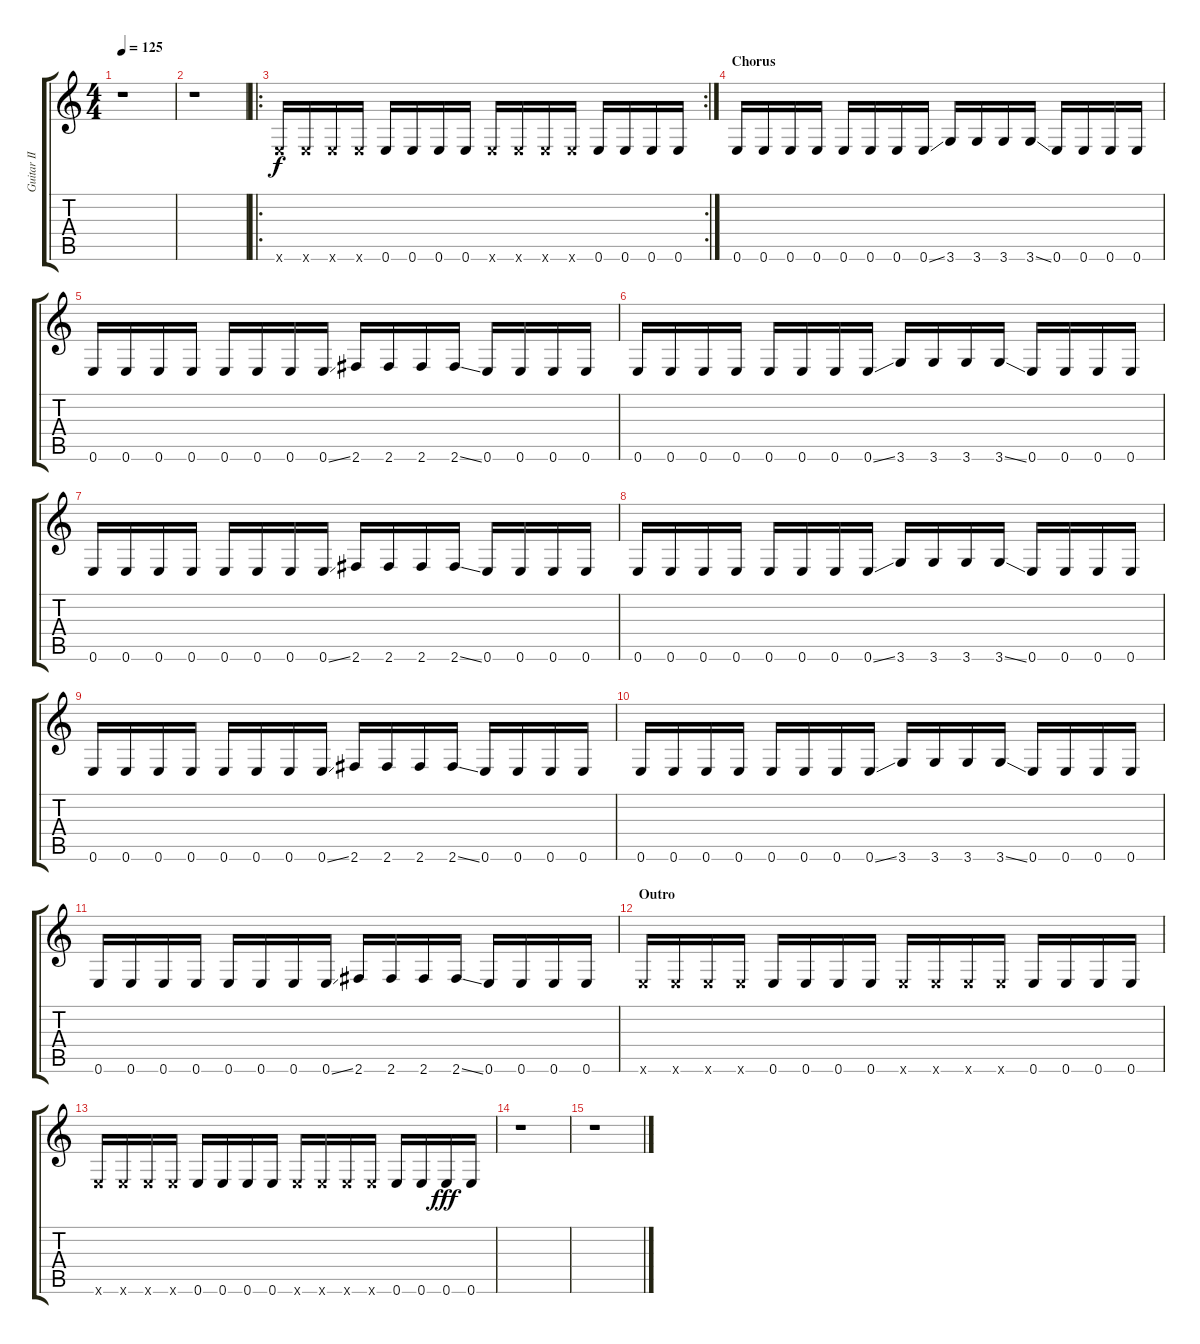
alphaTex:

\track ("Guitar II" "Guitar II") {instrument distortionguitar}
\staff {score tabs}
\tuning (E4 B3 G3 D3 A2 E2) {hide}
\ts (4 4)
\tempo 125
\clef g2
\ks c
r.1{dy p} |
r.1 |
\ro
\rc 2
0.6{x}.16{dy f} 0.6{x}.16 0.6{x}.16 0.6{x}.16 0.6.16 0.6.16 0.6.16 0.6.16 0.6{x}.16 0.6{x}.16 0.6{x}.16 0.6{x}.16 0.6.16 0.6.16 0.6.16 0.6.16 |
\section ("" "Chorus")
0.6.16 0.6.16 0.6.16 0.6.16 0.6.16 0.6.16 0.6.16 0.6{ss}.16 3.6.16 3.6.16 3.6.16 3.6{ss}.16 0.6.16 0.6.16 0.6.16 0.6.16 |
0.6.16 0.6.16 0.6.16 0.6.16 0.6.16 0.6.16 0.6.16 0.6{ss}.16 2.6.16 2.6.16 2.6.16 2.6{ss}.16 0.6.16 0.6.16 0.6.16 0.6.16 |
0.6.16 0.6.16 0.6.16 0.6.16 0.6.16 0.6.16 0.6.16 0.6{ss}.16 3.6.16 3.6.16 3.6.16 3.6{ss}.16 0.6.16 0.6.16 0.6.16 0.6.16 |
0.6.16 0.6.16 0.6.16 0.6.16 0.6.16 0.6.16 0.6.16 0.6{ss}.16 2.6.16 2.6.16 2.6.16 2.6{ss}.16 0.6.16 0.6.16 0.6.16 0.6.16 |
0.6.16 0.6.16 0.6.16 0.6.16 0.6.16 0.6.16 0.6.16 0.6{ss}.16 3.6.16 3.6.16 3.6.16 3.6{ss}.16 0.6.16 0.6.16 0.6.16 0.6.16 |
0.6.16 0.6.16 0.6.16 0.6.16 0.6.16 0.6.16 0.6.16 0.6{ss}.16 2.6.16 2.6.16 2.6.16 2.6{ss}.16 0.6.16 0.6.16 0.6.16 0.6.16 |
0.6.16 0.6.16 0.6.16 0.6.16 0.6.16 0.6.16 0.6.16 0.6{ss}.16 3.6.16 3.6.16 3.6.16 3.6{ss}.16 0.6.16 0.6.16 0.6.16 0.6.16 |
0.6.16 0.6.16 0.6.16 0.6.16 0.6.16 0.6.16 0.6.16 0.6{ss}.16 2.6.16 2.6.16 2.6.16 2.6{ss}.16 0.6.16 0.6.16 0.6.16 0.6.16 |
\section ("" "Outro")
0.6{x}.16 0.6{x}.16 0.6{x}.16 0.6{x}.16 0.6.16 0.6.16 0.6.16 0.6.16 0.6{x}.16 0.6{x}.16 0.6{x}.16 0.6{x}.16 0.6.16 0.6.16 0.6.16 0.6.16 |
0.6{x}.16 0.6{x}.16 0.6{x}.16 0.6{x}.16 0.6.16 0.6.16 0.6.16 0.6.16 0.6{x}.16 0.6{x}.16 0.6{x}.16 0.6{x}.16 0.6.16 0.6.16 0.6.16{dy fff} 0.6.16 |
r.1 |
r.1
